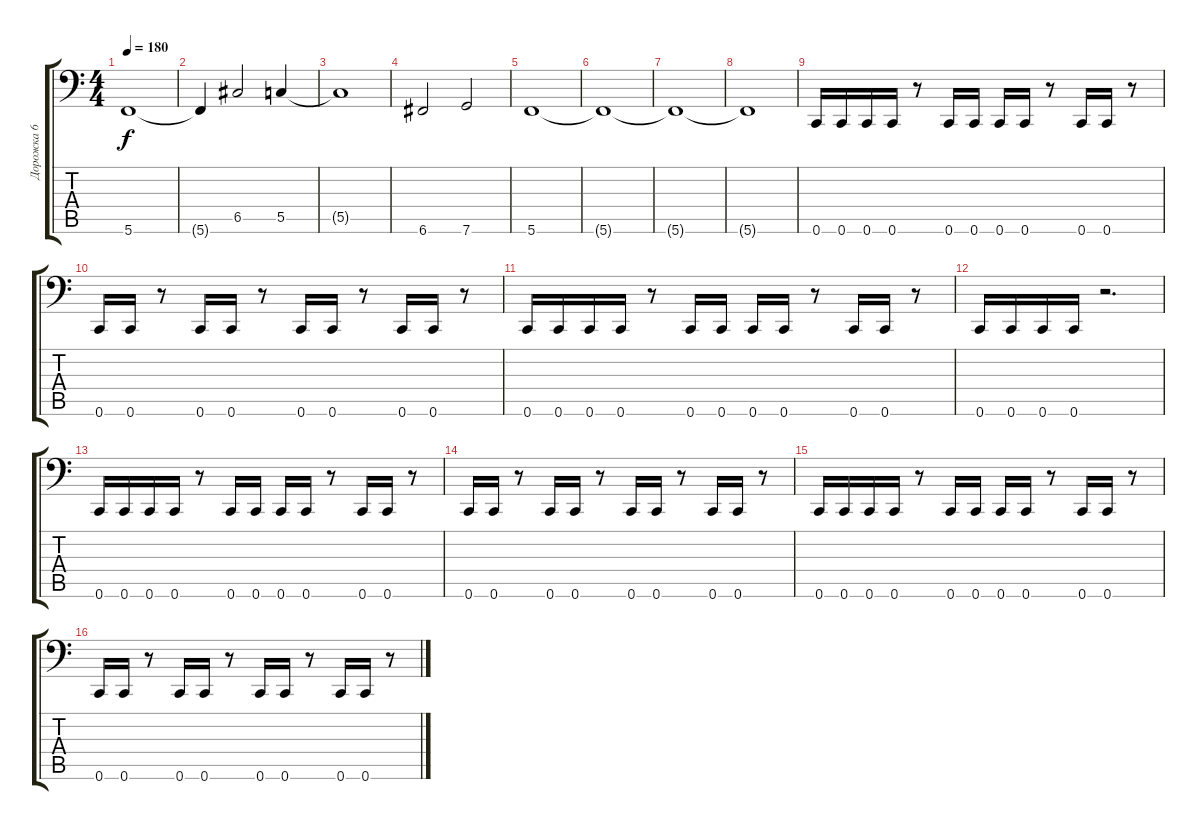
\track ("Дорожка 6" "Дорожка 6") {instrument electricbasspick}
\staff {score tabs}
\tuning (D3 A2 F2 C2 G1 C1) {hide}
\ts (4 4)
\tempo 180
\clef f4
\ks c
5.6.1{dy f} |
5.6{t}.4 6.5.2 5.5.4 |
5.5{t}.1 |
6.6.2 7.6.2 |
5.6.1 |
5.6{t}.1 |
5.6{t}.1 |
5.6{t}.1 |
0.6.16 0.6.16 0.6.16 0.6.16 r.8 0.6.16 0.6.16 0.6.16 0.6.16 r.8 0.6.16 0.6.16 r.8 |
0.6.16 0.6.16 r.8 0.6.16 0.6.16 r.8 0.6.16 0.6.16 r.8 0.6.16 0.6.16 r.8 |
0.6.16 0.6.16 0.6.16 0.6.16 r.8 0.6.16 0.6.16 0.6.16 0.6.16 r.8 0.6.16 0.6.16 r.8 |
0.6.16 0.6.16 0.6.16 0.6.16 r.2{d} |
0.6.16 0.6.16 0.6.16 0.6.16 r.8 0.6.16 0.6.16 0.6.16 0.6.16 r.8 0.6.16 0.6.16 r.8 |
0.6.16 0.6.16 r.8 0.6.16 0.6.16 r.8 0.6.16 0.6.16 r.8 0.6.16 0.6.16 r.8 |
0.6.16 0.6.16 0.6.16 0.6.16 r.8 0.6.16 0.6.16 0.6.16 0.6.16 r.8 0.6.16 0.6.16 r.8 |
0.6.16 0.6.16 r.8 0.6.16 0.6.16 r.8 0.6.16 0.6.16 r.8 0.6.16 0.6.16 r.8
